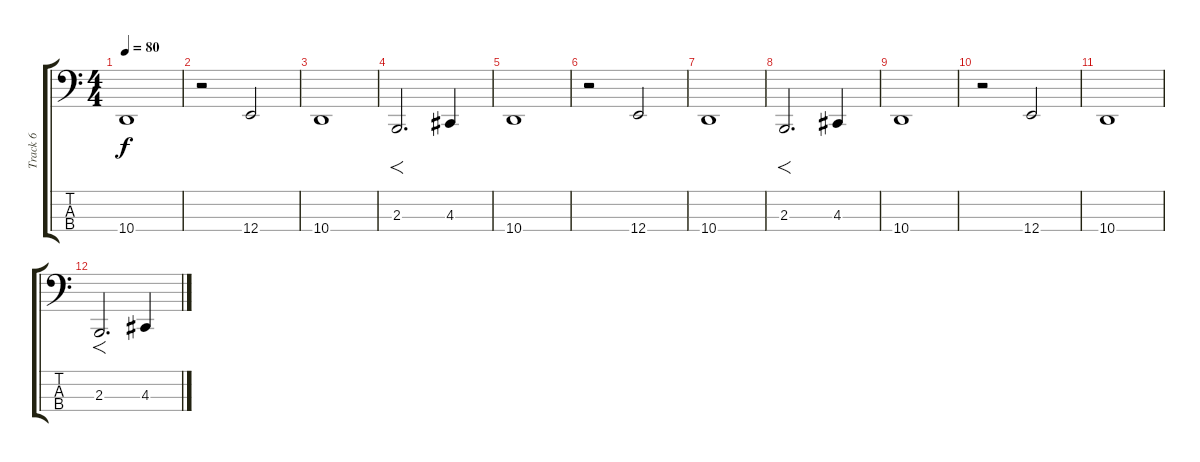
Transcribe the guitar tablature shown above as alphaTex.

\track ("Track 6" "Track 6") {instrument cello}
\staff {score tabs}
\tuning (G2 D2 A1 E1) {hide}
\ts (4 4)
\tempo 80
\clef f4
\ks c
10.4.1{dy f} |
r.2 12.4.2 |
10.4.1 |
2.3.2{f d} 4.3.4 |
10.4.1 |
r.2 12.4.2 |
10.4.1 |
2.3.2{f d} 4.3.4 |
10.4.1 |
r.2 12.4.2 |
10.4.1 |
2.3.2{f d} 4.3.4
